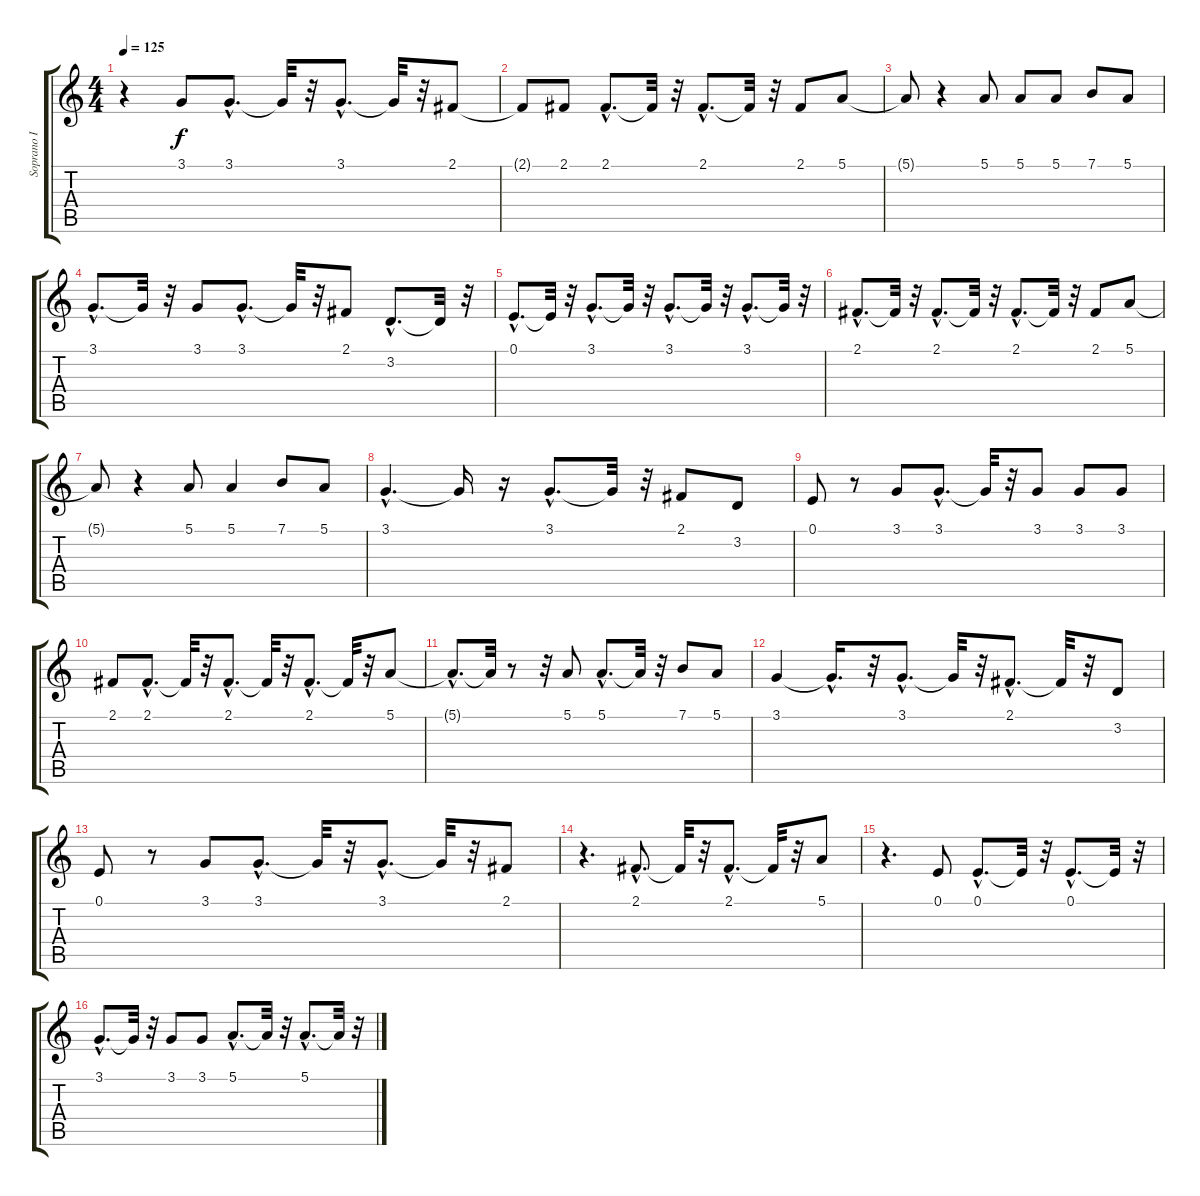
\track ("Soprano I" "Soprano I") {instrument lead6voice}
\staff {score tabs}
\tuning (E4 B3 G3 D3 A2 E2) {hide}
\ts (4 4)
\tempo 125
\clef g2
\ks c
r.4{dy f} 3.1.8 3.1{hac}.8{d} 3.1{t}.32 r.32 3.1{hac}.8{d} 3.1{t}.32 r.32 2.1.8 |
2.1{t}.8 2.1.8 2.1{hac}.8{d} 2.1{t}.32 r.32 2.1{hac}.8{d} 2.1{t}.32 r.32 2.1.8 5.1.8 |
5.1{t}.8 r.4 5.1.8 5.1.8 5.1.8 7.1.8 5.1.8 |
3.1{hac}.8{d} 3.1{t}.32 r.32 3.1.8 3.1{hac}.8{d} 3.1{t}.32 r.32 2.1.8 3.2{hac}.8{d} 3.2{t}.32 r.32 |
0.1{hac}.8{d} 0.1{t}.32 r.32 3.1{hac}.8{d} 3.1{t}.32 r.32 3.1{hac}.8{d} 3.1{t}.32 r.32 3.1{hac}.8{d} 3.1{t}.32 r.32 |
2.1{hac}.8{d} 2.1{t}.32 r.32 2.1{hac}.8{d} 2.1{t}.32 r.32 2.1{hac}.8{d} 2.1{t}.32 r.32 2.1.8 5.1.8 |
5.1{t}.8 r.4 5.1.8 5.1.4 7.1.8 5.1.8 |
3.1{hac}.4{d} 3.1{t}.16 r.16 3.1{hac}.8{d} 3.1{t}.32 r.32 2.1.8 3.2.8 |
0.1.8 r.8 3.1.8 3.1{hac}.8{d} 3.1{t}.32 r.32 3.1.8 3.1.8 3.1.8 |
2.1.8 2.1{hac}.8{d} 2.1{t}.32 r.32 2.1{hac}.8{d} 2.1{t}.32 r.32 2.1{hac}.8{d} 2.1{t}.32 r.32 5.1.8 |
5.1{hac t}.8{d} 5.1{t}.32 r.8 r.32 5.1.8 5.1{hac}.8{d} 5.1{t}.32 r.32 7.1.8 5.1.8 |
3.1.4 3.1{hac t}.16{d} r.32 3.1{hac}.8{d} 3.1{t}.32 r.32 2.1{hac}.8{d} 2.1{t}.32 r.32 3.2.8 |
0.1.8 r.8 3.1.8 3.1{hac}.8{d} 3.1{t}.32 r.32 3.1{hac}.8{d} 3.1{t}.32 r.32 2.1.8 |
r.4{d} 2.1{hac}.8{d} 2.1{t}.32 r.32 2.1{hac}.8{d} 2.1{t}.32 r.32 5.1.8 |
r.4{d} 0.1.8 0.1{hac}.8{d} 0.1{t}.32 r.32 0.1{hac}.8{d} 0.1{t}.32 r.32 |
3.1{hac}.8{d} 3.1{t}.32 r.32 3.1.8 3.1.8 5.1{hac}.8{d} 5.1{t}.32 r.32 5.1{hac}.8{d} 5.1{t}.32 r.32
